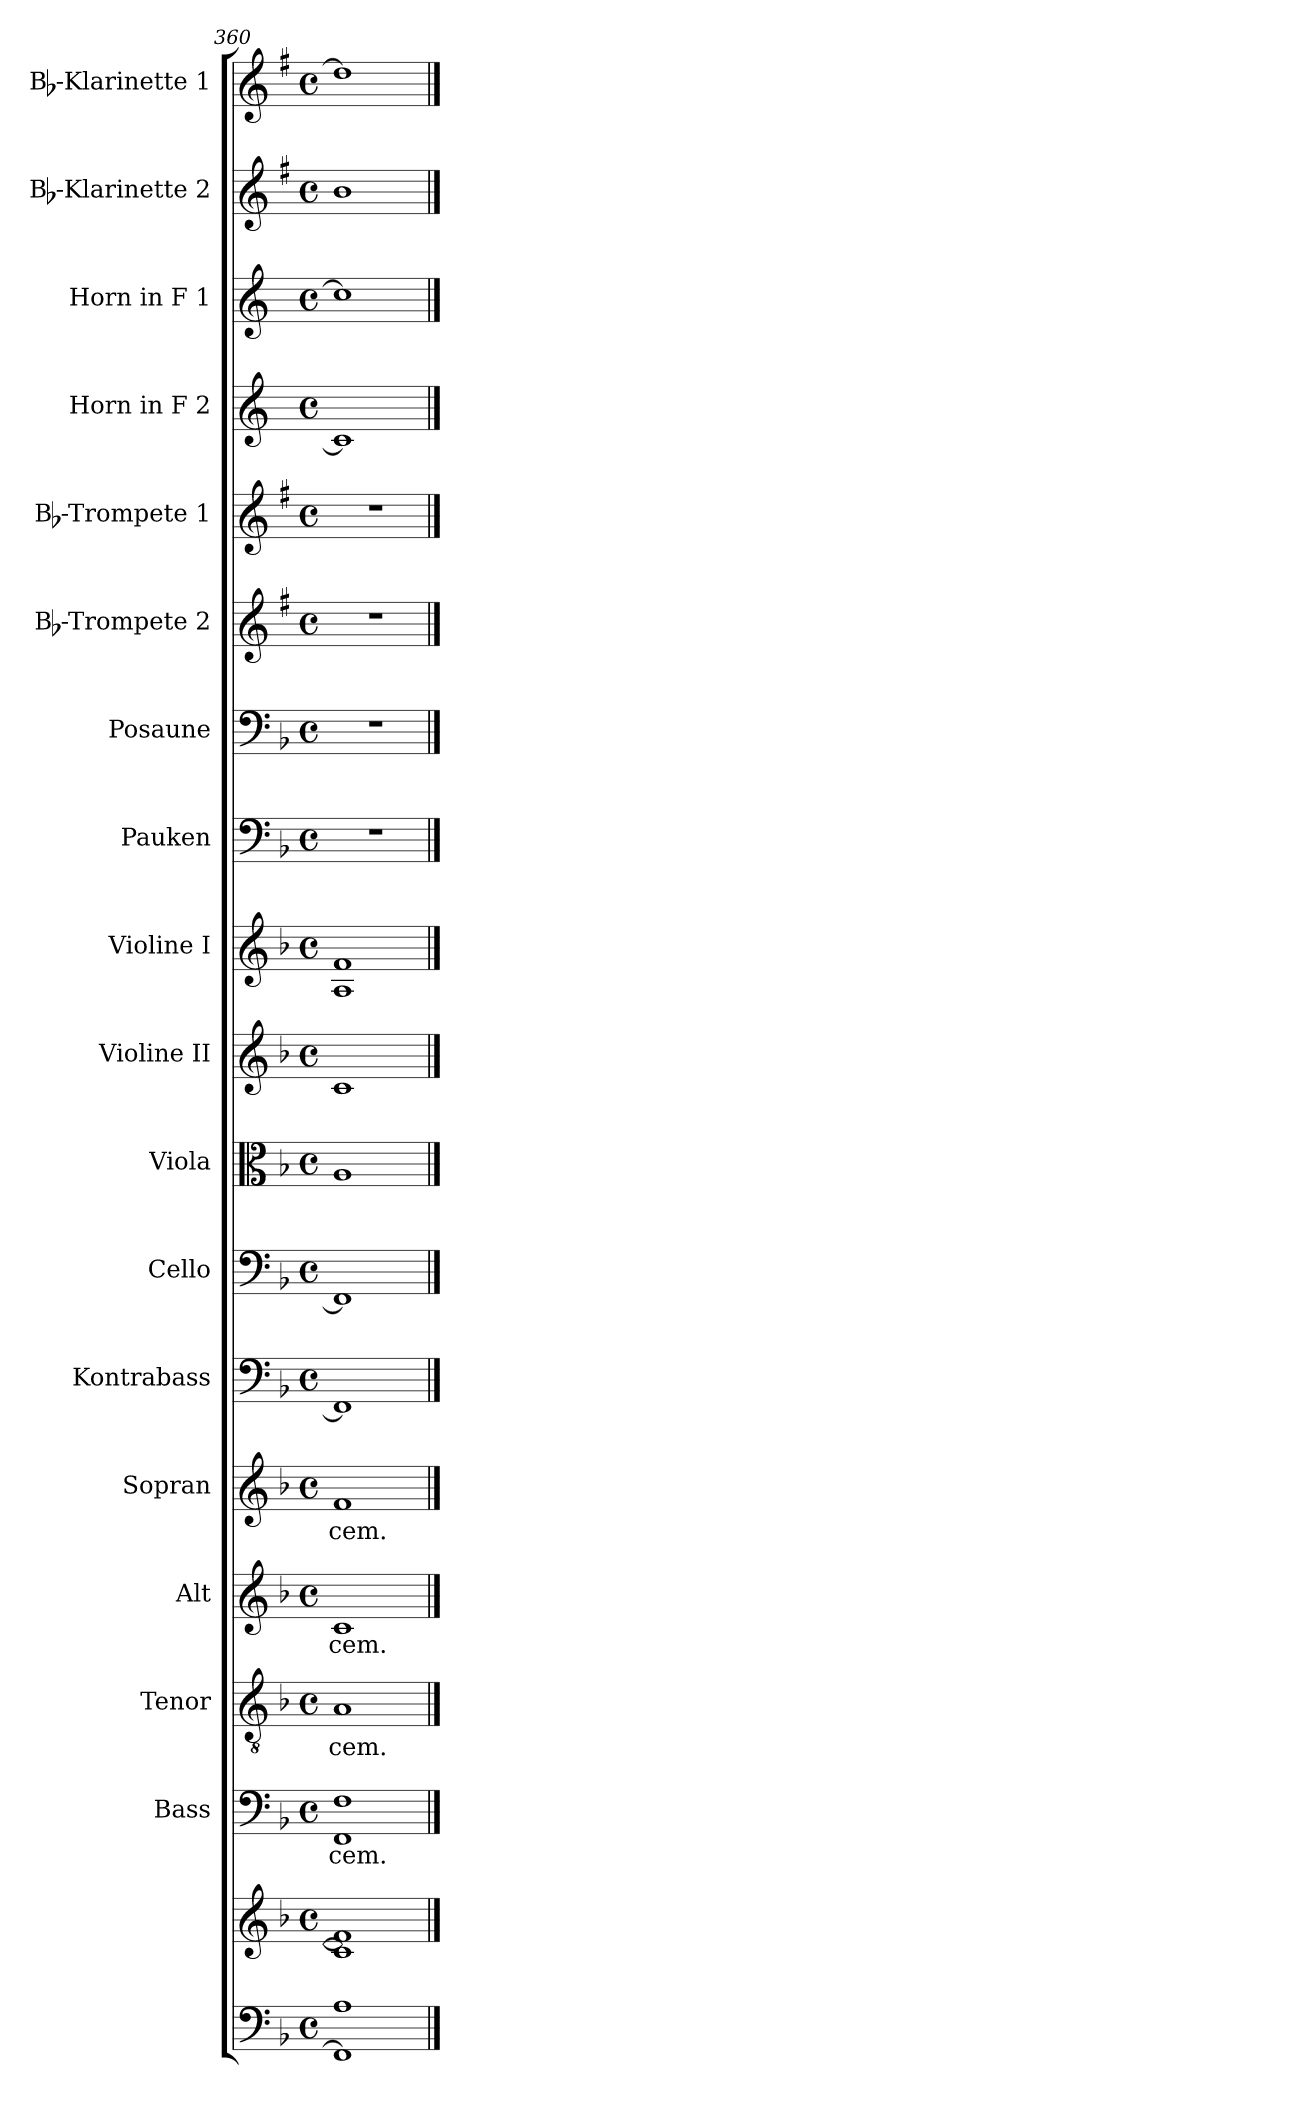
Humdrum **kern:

**kern	**kern	**kern	**text	**kern	**text	**kern	**text	**kern	**text	**kern	**kern	**kern	**kern	**kern	**kern	**kern	**kern	**kern	**kern	**kern	**kern	**kern
*part18	*part18	*part17	*part17	*part16	*part16	*part15	*part15	*part14	*part14	*part13	*part12	*part11	*part10	*part9	*part8	*part7	*part6	*part5	*part4	*part3	*part2	*part1
*staff19	*staff18	*staff17	*staff17	*staff16	*staff16	*staff15	*staff15	*staff14	*staff14	*staff13	*staff12	*staff11	*staff10	*staff9	*staff8	*staff7	*staff6	*staff5	*staff4	*staff3	*staff2	*staff1
*	*	*I"Bass	*	*I"Tenor	*	*I"Alt	*	*I"Sopran	*	*I"Kontrabass	*I"Cello	*I"Viola	*I"Violine II	*I"Violine I	*I"Pauken	*I"Posaune	*I"Bb-Trompete 2	*I"Bb-Trompete 1	*I"Horn in F 2	*I"Horn in F 1	*I"Bb-Klarinette 2	*I"Bb-Klarinette 1
*	*	*I'B.	*	*I'T.	*	*I'A.	*	*I'S.	*	*I'Kb.	*	*I'Vla.	*I'Vl. II	*I'Vl. I	*I'Pk.	*I'Pos.	*I'Bb Trp. 2	*I'Bb Trp. 1	*	*	*I'Bb Kl. 2	*I'Bb Kl. 1
*clefF4	*clefG2	*clefF4	*	*clefGv2	*	*clefG2	*	*clefG2	*	*clefF4	*clefF4	*clefC3	*clefG2	*clefG2	*clefF4	*clefF4	*clefG2	*clefG2	*clefG2	*clefG2	*clefG2	*clefG2
*	*	*	*	*	*	*	*	*	*	*ITrd7c12	*	*	*	*	*	*	*ITrd1c2	*ITrd1c2	*ITrd4c7	*ITrd4c7	*ITrd1c2	*ITrd1c2
*k[b-]	*k[b-]	*k[b-]	*	*k[b-]	*	*k[b-]	*	*k[b-]	*	*k[b-]	*k[b-]	*k[b-]	*k[b-]	*k[b-]	*k[b-]	*k[b-]	*k[b-]	*k[b-]	*k[b-]	*k[b-]	*k[b-]	*k[b-]
*F:	*F:	*F:	*	*F:	*	*F:	*	*F:	*	*F:	*F:	*F:	*F:	*F:	*F:	*F:	*F:	*F:	*F:	*F:	*F:	*F:
*M4/4	*M4/4	*M4/4	*	*M4/4	*	*M4/4	*	*M4/4	*	*M4/4	*M4/4	*M4/4	*M4/4	*M4/4	*M4/4	*M4/4	*M4/4	*M4/4	*M4/4	*M4/4	*M4/4	*M4/4
*met(c)	*met(c)	*met(c)	*	*met(c)	*	*met(c)	*	*met(c)	*	*met(c)	*met(c)	*met(c)	*met(c)	*met(c)	*met(c)	*met(c)	*met(c)	*met(c)	*met(c)	*met(c)	*met(c)	*met(c)
=360	=360	=360	=360	=360	=360	=360	=360	=360	=360	=360	=360	=360	=360	=360	=360	=360	=360	=360	=360	=360	=360	=360
*^	*^	*	*	*	*	*	*	*	*	*	*	*	*	*	*	*	*	*	*	*	*	*
!	!	!	!	!	!LO:LY:b	!	!LO:LY:b	!	!LO:LY:b	!	!LO:LY:b	!	!	!	!	!	!	!	!	!	!	!	!	!
1A	1FF]	1f]	1c]	1FF 1F	-cem.	1A	-cem.	1c	-cem.	1f	-cem.	1FFF]	1FF]	1A	1c	1A 1f	1r	1r	1r	1r	1F]	1f]	1a	1cc]
*v	*v	*	*	*	*	*	*	*	*	*	*	*	*	*	*	*	*	*	*	*	*	*	*	*
*	*v	*v	*	*	*	*	*	*	*	*	*	*	*	*	*	*	*	*	*	*	*	*	*
==	==	==	==	==	==	==	==	==	==	==	==	==	==	==	==	==	==	==	==	==	==	==
*-	*-	*-	*-	*-	*-	*-	*-	*-	*-	*-	*-	*-	*-	*-	*-	*-	*-	*-	*-	*-	*-	*-
